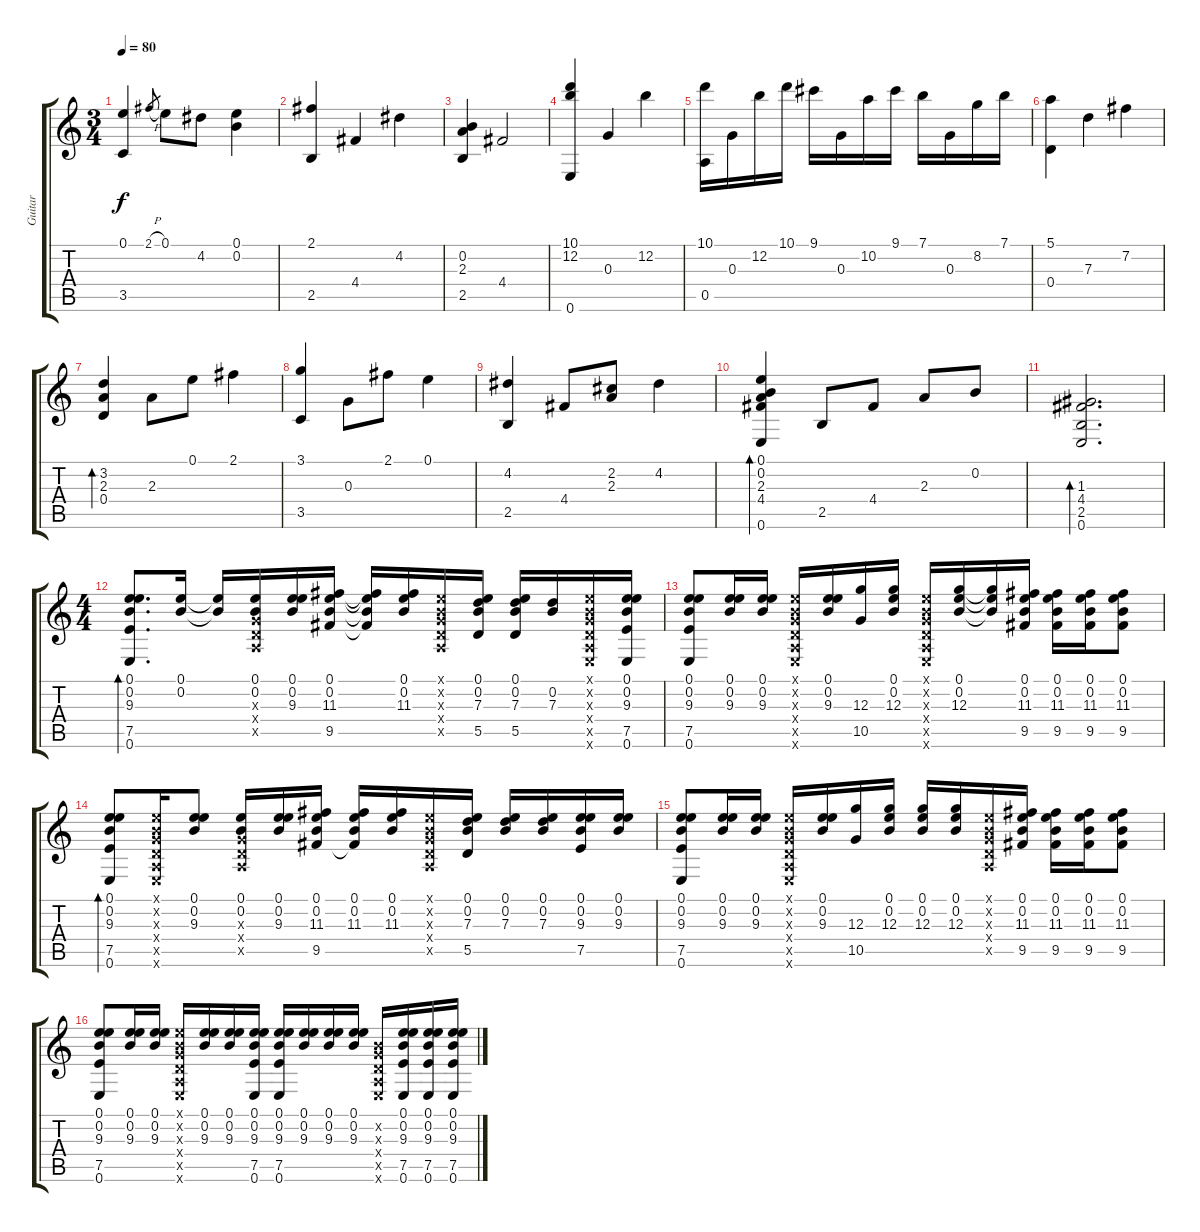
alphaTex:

\track ("Guitar" "Guitar") {instrument acousticguitarsteel}
\staff {score tabs}
\tuning (E4 B3 G3 D3 A2 E2) {hide}
\ts (3 4)
\tempo 80
\clef g2
\ks c
(0.1 3.5).4{dy f} 2.1{h}.8{gr} 0.1.8 4.2.8 (0.1 0.2).4 |
(2.1 2.5).4 4.4.4 4.2.4 |
(0.2 2.3 2.5).4 4.4.2 |
(10.1 12.2 0.6).4 0.3.4 12.2.4 |
(10.1 0.5).16 0.3.16 12.2.16 10.1.16 9.1.16 0.3.16 10.2.16 9.1.16 7.1.16 0.3.16 8.2.16 7.1.16 |
(5.1 0.4).4 7.3.4 7.2.4 |
(3.2 2.3 0.4).4{bd 60} 2.3.8 0.1.8 2.1.4 |
(3.1 3.5).4 0.3.8 2.1.8 0.1.4 |
(4.2 2.5).4 4.4.8 (2.2 2.3).8 4.2.4 |
(0.1 0.2 2.3 4.4 0.6).4{bd 60} 2.5.8 4.4.8 2.3.8 0.2.8 |
(1.3 4.4 2.5 0.6).2{d bd 60} |
\ts (4 4)
(0.1 0.2 9.3 7.5 0.6).8{d bd 60} (0.1 0.2).16 (0.1{t} 0.2{t}).16 (0.1 0.2 0.3{x} 0.4{x} 0.5{x}).16 (0.1 0.2 9.3).16 (0.1 0.2 11.3 9.5).16 (0.1{t} 0.2{t} 11.3{t} 9.5{t}).16 (0.1 0.2 11.3).16 (0.1{x} 0.2{x} 0.3{x} 0.4{x} 0.5{x}).16 (0.1 0.2 7.3 5.5).16 (0.1 0.2 7.3 5.5).16 (0.2 7.3).16 (0.1{x} 0.2{x} 0.3{x} 0.4{x} 0.5{x} 0.6{x}).16 (0.1 0.2 9.3 7.5 0.6).16 |
(0.1 0.2 9.3 7.5 0.6).8 (0.1 0.2 9.3).16 (0.1 0.2 9.3).16 (0.1{x} 0.2{x} 0.3{x} 0.4{x} 0.5{x} 0.6{x}).16 (0.1 0.2 9.3).16 (12.3 10.5).16 (0.1 0.2 12.3).16 (0.1{x} 0.2{x} 0.3{x} 0.4{x} 0.5{x} 0.6{x}).16 (0.1 0.2 12.3).16 (0.1{t} 0.2{t} 12.3{t}).16 (0.1 0.2 11.3 9.5).16 (0.1 0.2 11.3 9.5).16 (0.1 0.2 11.3 9.5).16 (0.1 0.2 11.3 9.5).8 |
(0.1 0.2 9.3 7.5 0.6).8{bd 60} (0.1{x} 0.2{x} 0.3{x} 0.4{x} 0.5{x} 0.6{x}).16 (0.1 0.2 9.3).8 (0.1 0.2 0.3{x} 0.4{x} 0.5{x}).16 (0.1 0.2 9.3).16 (0.1 0.2 11.3 9.5).16 (0.1 0.2 11.3 9.5{t}).16 (0.1 0.2 11.3).16 (0.1{x} 0.2{x} 0.3{x} 0.4{x} 0.5{x}).16 (0.1 0.2 7.3 5.5).16 (0.1 0.2 7.3).16 (0.1 0.2 7.3).16 (0.1 0.2 9.3 7.5).16 (0.1 0.2 9.3).16 |
(0.1 0.2 9.3 7.5 0.6).8 (0.1 0.2 9.3).16 (0.1 0.2 9.3).16 (0.1{x} 0.2{x} 0.3{x} 0.4{x} 0.5{x} 0.6{x}).16 (0.1 0.2 9.3).16 (12.3 10.5).16 (0.1 0.2 12.3).16 (0.1 0.2 12.3).16 (0.1 0.2 12.3).16 (0.1{x} 0.2{x} 0.3{x} 0.4{x} 0.5{x}).16 (0.1 0.2 11.3 9.5).16 (0.1 0.2 11.3 9.5).16 (0.1 0.2 11.3 9.5).16 (0.1 0.2 11.3 9.5).8 |
(0.1 0.2 9.3 7.5 0.6).8 (0.1 0.2 9.3).16 (0.1 0.2 9.3).16 (0.1{x} 0.2{x} 0.3{x} 0.4{x} 0.5{x} 0.6{x}).16 (0.1 0.2 9.3).16 (0.1 0.2 9.3).16 (0.1 0.2 9.3 7.5 0.6).16 (0.1 0.2 9.3 7.5 0.6).16 (0.1 0.2 9.3).16 (0.1 0.2 9.3).16 (0.1 0.2 9.3).16 (0.2{x} 0.3{x} 0.4{x} 0.5{x} 0.6{x}).16 (0.1 0.2 9.3 7.5 0.6).16 (0.1 0.2 9.3 7.5 0.6).16 (0.1 0.2 9.3 7.5 0.6).16
